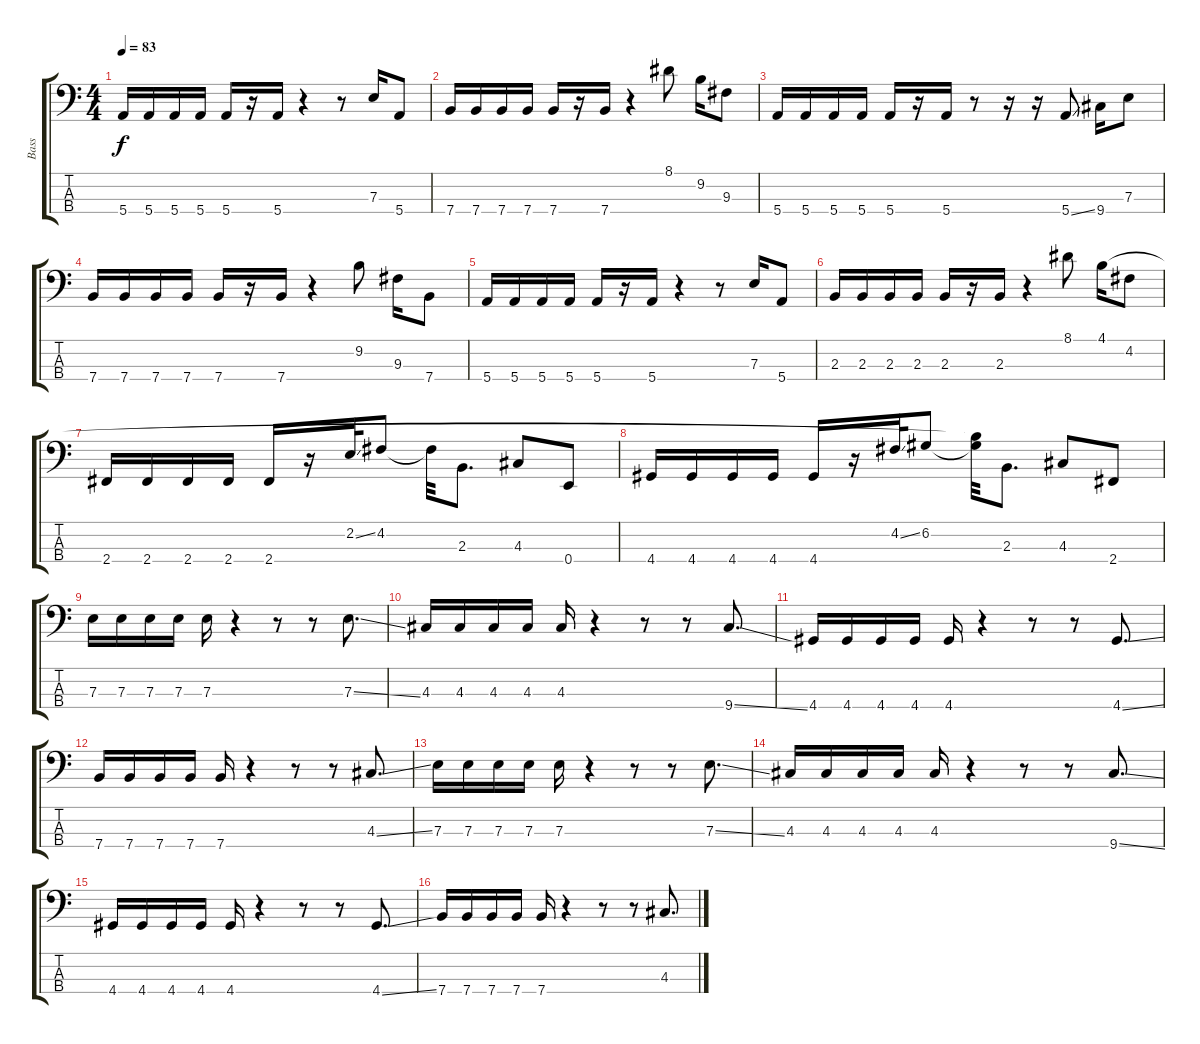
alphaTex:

\track ("Bass" "Bass") {instrument electricbassfinger}
\staff {score tabs}
\tuning (G2 D2 A1 E1) {hide}
\ts (4 4)
\tempo 83
\clef f4
\ks c
5.4.16{dy f} 5.4.16 5.4.16 5.4.16 5.4.16 r.16 5.4.16 r.4 r.8 7.3.16 5.4.8 |
7.4.16 7.4.16 7.4.16 7.4.16 7.4.16 r.16 7.4.16 r.4 8.1.8 9.2.16 9.3.8 |
5.4.16 5.4.16 5.4.16 5.4.16 5.4.16 r.16 5.4.16 r.8 r.16 r.16 5.4{ss}.8 9.4.16 7.3.8 |
7.4.16 7.4.16 7.4.16 7.4.16 7.4.16 r.16 7.4.16 r.4 9.2.8 9.3.16 7.4.8 |
5.4.16 5.4.16 5.4.16 5.4.16 5.4.16 r.16 5.4.16 r.4 r.8 7.3.16 5.4.8 |
2.3.16 2.3.16 2.3.16 2.3.16 2.3.16 r.16 2.3.16 r.4 8.1.8 4.1.16 4.2.8 |
2.4.16 2.4.16 2.4.16 2.4.16 2.4.16 r.16 2.2{ss}.32 4.2.8 4.2{t}.32 2.3.8{d} 4.3.8 0.4.8 |
4.4.16 4.4.16 4.4.16 4.4.16 4.4.16 r.16 4.2{ss}.32 6.2.8 (4.1{t} 6.2{t}).32 2.3.8{d} 4.3.8 2.4.8 |
7.3.16 7.3.16 7.3.16 7.3.16 7.3.16 r.4 r.8 r.8 7.3{ss}.8{d} |
4.3.16 4.3.16 4.3.16 4.3.16 4.3.16 r.4 r.8 r.8 9.4{ss}.8{d} |
4.4.16 4.4.16 4.4.16 4.4.16 4.4.16 r.4 r.8 r.8 4.4{ss}.8{d} |
7.4.16 7.4.16 7.4.16 7.4.16 7.4.16 r.4 r.8 r.8 4.3{ss}.8{d} |
7.3.16 7.3.16 7.3.16 7.3.16 7.3.16 r.4 r.8 r.8 7.3{ss}.8{d} |
4.3.16 4.3.16 4.3.16 4.3.16 4.3.16 r.4 r.8 r.8 9.4{ss}.8{d} |
4.4.16 4.4.16 4.4.16 4.4.16 4.4.16 r.4 r.8 r.8 4.4{ss}.8{d} |
7.4.16 7.4.16 7.4.16 7.4.16 7.4.16 r.4 r.8 r.8 4.3{ss}.8{d}
